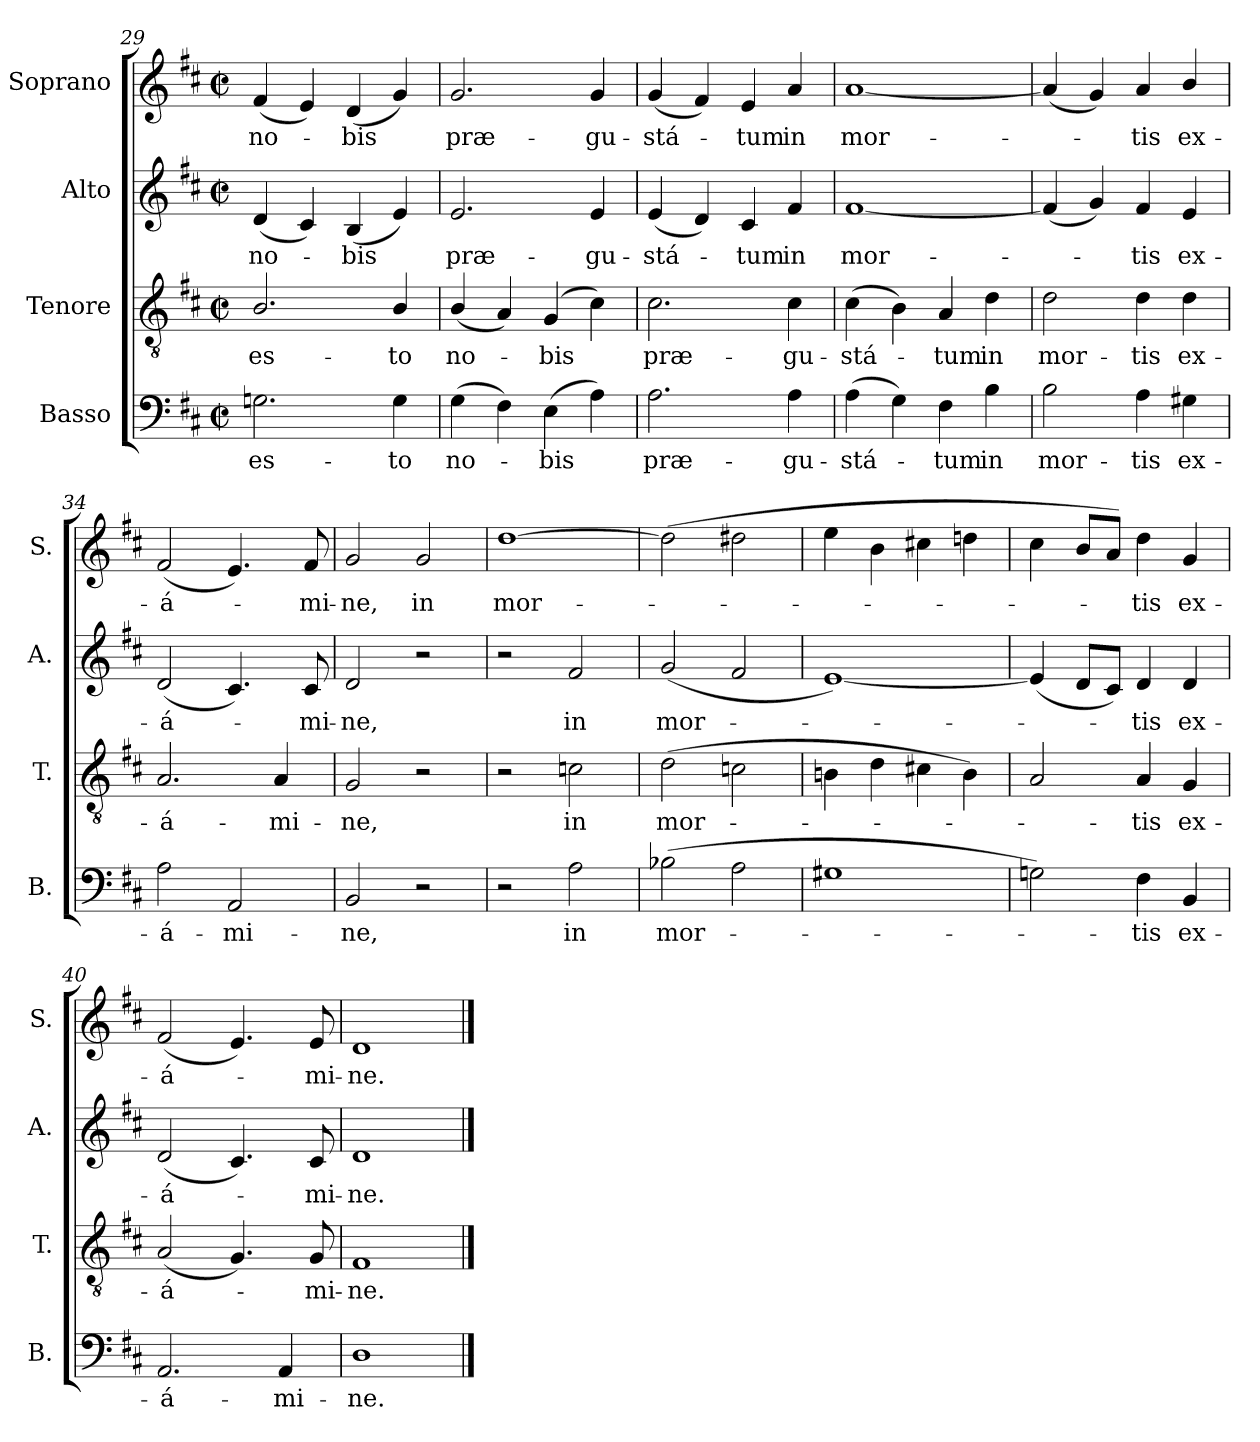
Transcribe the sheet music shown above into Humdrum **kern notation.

**kern	**text	**kern	**text	**kern	**text	**kern	**text
*part4	*part4	*part3	*part3	*part2	*part2	*part1	*part1
*staff4	*staff4	*staff3	*staff3	*staff2	*staff2	*staff1	*staff1
*I"Basso	*	*I"Tenore	*	*I"Alto	*	*I"Soprano	*
*I'B.	*	*I'T.	*	*I'A.	*	*I'S.	*
*clefF4	*	*clefGv2	*	*clefG2	*	*clefG2	*
*	*	*ITrd7c12	*	*	*	*	*
*k[f#c#]	*	*k[f#c#]	*	*k[f#c#]	*	*k[f#c#]	*
*D:	*	*D:	*	*D:	*	*D:	*
*M2/2	*	*M2/2	*	*M2/2	*	*M2/2	*
*met(c|)	*	*met(c|)	*	*met(c|)	*	*met(c|)	*
=29	=29	=29	=29	=29	=29	=29	=29
!	!LO:LY:b	!	!LO:LY:b	!	!LO:LY:b	!	!LO:LY:b
2.Gn\	es-	2.BB/	es-	(<4d/	no-	(<4f#/	no-
.	.	.	.	4c#/)	.	4e/)	.
!	!	!	!	!	!LO:LY:b	!	!LO:LY:b
.	.	.	.	(<4B/	-bis	(<4d/	-bis
!	!LO:LY:b	!	!LO:LY:b	!	!	!	!
4G\	-to	4BB/	-to	4e/)	.	4g/)	.
!!LO:LB:g=z
=30	=30	=30	=30	=30	=30	=30	=30
!	!LO:LY:b	!	!LO:LY:b	!	!LO:LY:b	!	!LO:LY:b
(>4G\	no-	(<4BB/	no-	2.e/	præ-	2.g/	præ-
4F#\)	.	4AA/)	.	.	.	.	.
!	!LO:LY:b	!	!LO:LY:b	!	!	!	!
(>4E\	-bis	(>4GG/	-bis	.	.	.	.
!	!	!	!	!	!LO:LY:b	!	!LO:LY:b
4A\)	.	4C#\)	.	4e/	-gu-	4g/	-gu-
=31	=31	=31	=31	=31	=31	=31	=31
!	!LO:LY:b	!	!LO:LY:b	!	!LO:LY:b	!	!LO:LY:b
2.A\	præ-	2.C#\	præ-	(<4e/	-stá-	(<4g/	-stá-
.	.	.	.	4d/)	.	4f#/)	.
!	!	!	!	!	!LO:LY:b	!	!LO:LY:b
.	.	.	.	4c#/	-tum	4e/	-tum
!	!LO:LY:b	!	!LO:LY:b	!	!LO:LY:b	!	!LO:LY:b
4A\	-gu-	4C#\	-gu-	4f#/	in	4a/	in
=32	=32	=32	=32	=32	=32	=32	=32
!	!LO:LY:b	!	!LO:LY:b	!	!LO:LY:b	!	!LO:LY:b
(>4A\	-stá-	(>4C#\	-stá-	[1f#	mor-	[1a	mor-
4G\)	.	4BB\)	.	.	.	.	.
!	!LO:LY:b	!	!LO:LY:b	!	!	!	!
4F#\	-tum	4AA/	-tum	.	.	.	.
!	!LO:LY:b	!	!LO:LY:b	!	!	!	!
4B\	in	4D\	in	.	.	.	.
=33	=33	=33	=33	=33	=33	=33	=33
!	!LO:LY:b	!	!LO:LY:b	!	!	!	!
2B\	mor-	2D\	mor-	(<4f#/]	.	(<4a/]	.
.	.	.	.	4g/)	.	4g/)	.
!	!LO:LY:b	!	!LO:LY:b	!	!LO:LY:b	!	!LO:LY:b
4A\	-tis	4D\	-tis	4f#/	-tis	4a/	-tis
!	!LO:LY:b	!	!LO:LY:b	!	!LO:LY:b	!	!LO:LY:b
4G#X\	ex-	4D\	ex-	4e/	ex-	4b/	ex-
=34	=34	=34	=34	=34	=34	=34	=34
!	!LO:LY:b	!	!LO:LY:b	!	!LO:LY:b	!	!LO:LY:b
2A\	-á-	2.AA/	-á-	(<2d/	-á-	(<2f#/	-á-
!	!LO:LY:b	!	!	!	!	!	!
2AA/	-mi-	.	.	4.c#/)	.	4.e/)	.
!	!	!	!LO:LY:b	!	!	!	!
.	.	4AA/	-mi-	.	.	.	.
!	!	!	!	!	!LO:LY:b	!	!LO:LY:b
.	.	.	.	8c#/	-mi-	8f#/	-mi-
=35	=35	=35	=35	=35	=35	=35	=35
!	!LO:LY:b	!	!LO:LY:b	!	!LO:LY:b	!	!LO:LY:b
2BB/	-ne,	2GG/	-ne,	2d/	-ne,	2g/	-ne,
!	!	!	!	!	!	!	!LO:LY:b
2r	.	2r	.	2r	.	2g/	in
!!LO:PB:g=z
=36	=36	=36	=36	=36	=36	=36	=36
!	!	!	!	!	!	!	!LO:LY:b
2r	.	2r	.	2r	.	[1dd	mor-
!	!LO:LY:b	!	!LO:LY:b	!	!LO:LY:b	!	!
2A\	in	2Cn\	in	2f#/	in	.	.
=37	=37	=37	=37	=37	=37	=37	=37
!	!LO:LY:b	!	!LO:LY:b	!	!LO:LY:b	!	!
(>2B-X\	mor-	(>2D\	mor-	(<2g/	mor-	(>2dd\]	.
2A\	.	2Cn\	.	2f#/	.	2dd#X\	.
=38	=38	=38	=38	=38	=38	=38	=38
1G#X	.	4BBn\	.	[1e)	.	4ee\	.
.	.	4D\	.	.	.	4b\	.
.	.	4C#X\	.	.	.	4cc#X\	.
.	.	4BB\)	.	.	.	4ddn\	.
=39	=39	=39	=39	=39	=39	=39	=39
2Gn\)	.	2AA/	.	(<4e/]	.	4cc#\	.
.	.	.	.	8d/L	.	8b/L	.
.	.	.	.	8c#/J)	.	8a/J)	.
!	!LO:LY:b	!	!LO:LY:b	!	!LO:LY:b	!	!LO:LY:b
4F#\	-tis	4AA/	-tis	4d/	-tis	4dd\	-tis
!	!LO:LY:b	!	!LO:LY:b	!	!LO:LY:b	!	!LO:LY:b
4BB/	ex-	4GG/	ex-	4d/	ex-	4g/	ex-
=40	=40	=40	=40	=40	=40	=40	=40
!	!LO:LY:b	!	!LO:LY:b	!	!LO:LY:b	!	!LO:LY:b
2.AA/	-á-	(<2AA/	-á-	(<2d/	-á-	(<2f#/	-á-
.	.	4.GG/)	.	4.c#/)	.	4.e/)	.
!	!LO:LY:b	!	!	!	!	!	!
4AA/	-mi-	.	.	.	.	.	.
!	!	!	!LO:LY:b	!	!LO:LY:b	!	!LO:LY:b
.	.	8GG/	-mi-	8c#/	-mi-	8e/	-mi-
=41	=41	=41	=41	=41	=41	=41	=41
!	!LO:LY:b	!	!LO:LY:b	!	!LO:LY:b	!	!LO:LY:b
1D	-ne.	1FF#	-ne.	1d	-ne.	1d	-ne.
==	==	==	==	==	==	==	==
*-	*-	*-	*-	*-	*-	*-	*-
